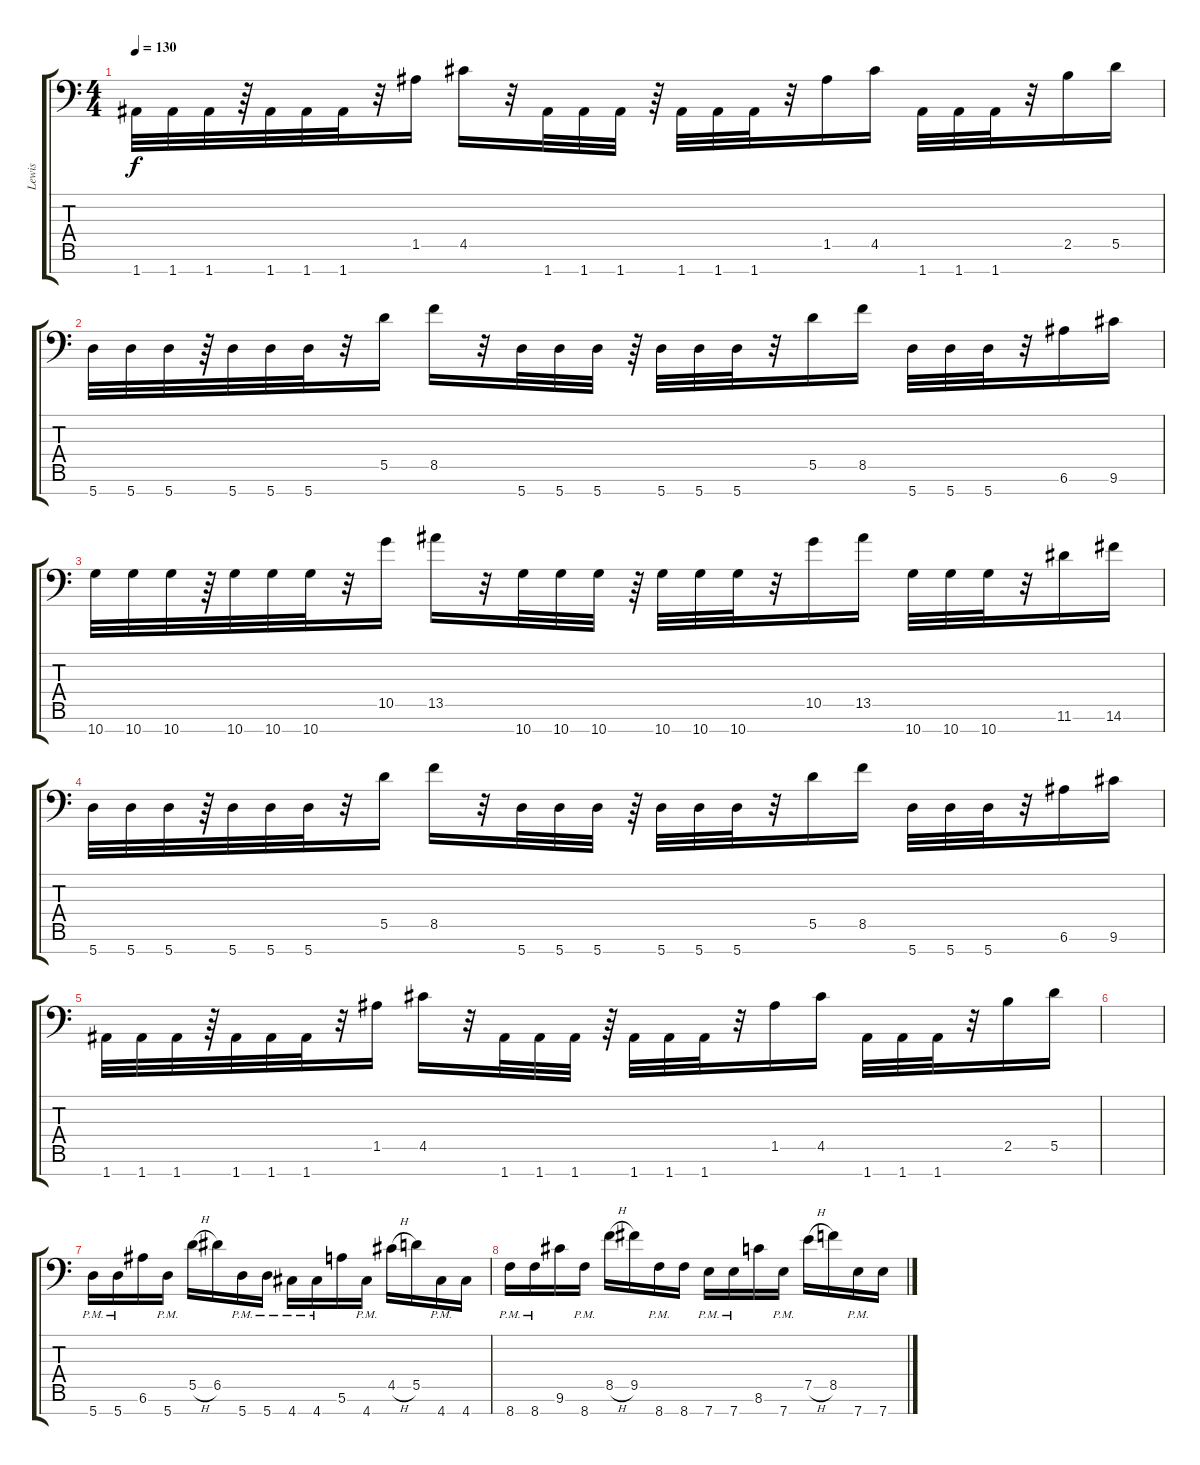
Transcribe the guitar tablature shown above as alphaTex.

\track ("Lewis" "Lewis") {instrument distortionguitar}
\staff {score tabs}
\tuning (E4 B3 G3 D3 A2 E2 A1) {hide}
\ts (4 4)
\tempo 130
\clef f4
\ks c
1.7.32{dy f} 1.7.32 1.7.32 r.64 1.7.32 1.7.32 1.7.32 r.32 1.5.16 4.5.16 r.32 1.7.32 1.7.32 1.7.32 r.64 1.7.32 1.7.32 1.7.32 r.32 1.5.16 4.5.16 1.7.32 1.7.32 1.7.32 r.32 2.5.16 5.5.16 |
5.7.32 5.7.32 5.7.32 r.64 5.7.32 5.7.32 5.7.32 r.32 5.5.16 8.5.16 r.32 5.7.32 5.7.32 5.7.32 r.64 5.7.32 5.7.32 5.7.32 r.32 5.5.16 8.5.16 5.7.32 5.7.32 5.7.32 r.32 6.6.16 9.6.16 |
10.7.32 10.7.32 10.7.32 r.64 10.7.32 10.7.32 10.7.32 r.32 10.5.16 13.5.16 r.32 10.7.32 10.7.32 10.7.32 r.64 10.7.32 10.7.32 10.7.32 r.32 10.5.16 13.5.16 10.7.32 10.7.32 10.7.32 r.32 11.6.16 14.6.16 |
5.7.32 5.7.32 5.7.32 r.64 5.7.32 5.7.32 5.7.32 r.32 5.5.16 8.5.16 r.32 5.7.32 5.7.32 5.7.32 r.64 5.7.32 5.7.32 5.7.32 r.32 5.5.16 8.5.16 5.7.32 5.7.32 5.7.32 r.32 6.6.16 9.6.16 |
1.7.32 1.7.32 1.7.32 r.64 1.7.32 1.7.32 1.7.32 r.32 1.5.16 4.5.16 r.32 1.7.32 1.7.32 1.7.32 r.64 1.7.32 1.7.32 1.7.32 r.32 1.5.16 4.5.16 1.7.32 1.7.32 1.7.32 r.32 2.5.16 5.5.16 |
|
5.7{pm}.16 5.7{pm}.16 6.6.16 5.7{pm}.16 5.5{h}.16 6.5.16 5.7{pm}.16 5.7{pm}.16 4.7{pm}.16 4.7{pm}.16 5.6.16 4.7{pm}.16 4.5{h}.16 5.5.16 4.7{pm}.16 4.7.16 |
8.7{pm}.16 8.7{pm}.16 9.6.16 8.7{pm}.16 8.5{h}.16 9.5.16 8.7{pm}.16 8.7.16 7.7{pm}.16 7.7{pm}.16 8.6.16 7.7{pm}.16 7.5{h}.16 8.5.16 7.7{pm}.16 7.7.16
